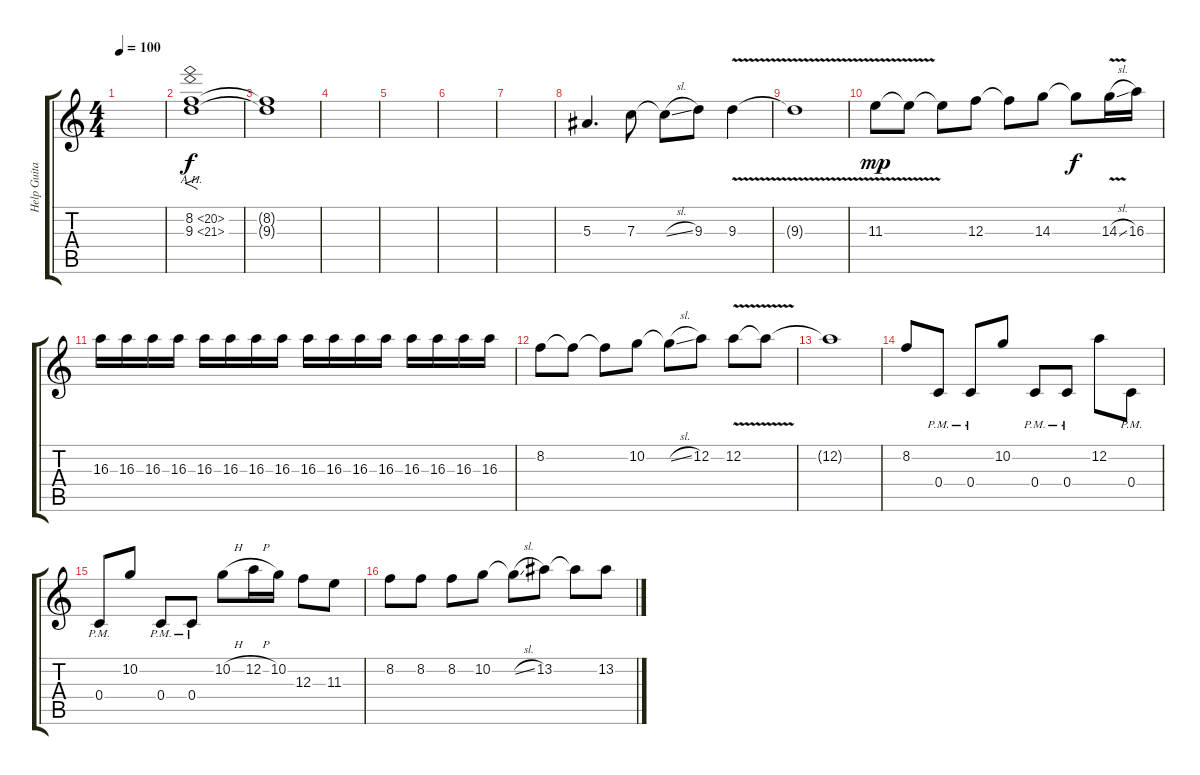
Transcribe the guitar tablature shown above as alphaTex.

\track ("Help Guitar xD" "Help Guita") {instrument distortionguitar}
\staff {score tabs}
\tuning (D4 A3 F3 C3 G2 C2) {hide}
\ts (4 4)
\tempo 100
\tempo 161
\tempo 100
\clef g2
\ks c
|
(8.2{ah 12} 9.3{ah 12}).1{f} |
(8.2{t} 9.3{t}).1 |
|
|
|
|
5.3.4{d} 7.3.8 7.3{sl t}.8 9.3.8 9.3{v}.4 |
9.3{t}.1 |
11.3{v}.8{dy mp} 11.3{t}.8 11.3{t}.8 12.3.8 12.3{t}.8 14.3.8 14.3{t}.8{dy f} 14.3{v sl}.16 16.3.16 |
16.3.16 16.3.16 16.3.16 16.3.16 16.3.16 16.3.16 16.3.16 16.3.16 16.3.16 16.3.16 16.3.16 16.3.16 16.3.16 16.3.16 16.3.16 16.3.16 |
8.2.8 8.2{t}.8 8.2{t}.8 10.2.8 10.2{sl t}.8 12.2.8 12.2{v}.8 12.2{t}.8 |
12.2{t}.1 |
8.2.8 0.4{pm}.8 0.4{pm}.8 10.2.8 0.4{pm}.8 0.4{pm}.8 12.2.8 0.4{pm}.8 |
0.4{pm}.8 10.2.8 0.4{pm}.8 0.4{pm}.8 10.2{h}.8 12.2{h}.16 10.2.16 12.3.8 11.3.8 |
8.2.8 8.2.8 8.2.8 10.2.8 10.2{sl t}.8 13.2.8 13.2{t}.8 13.2.8
